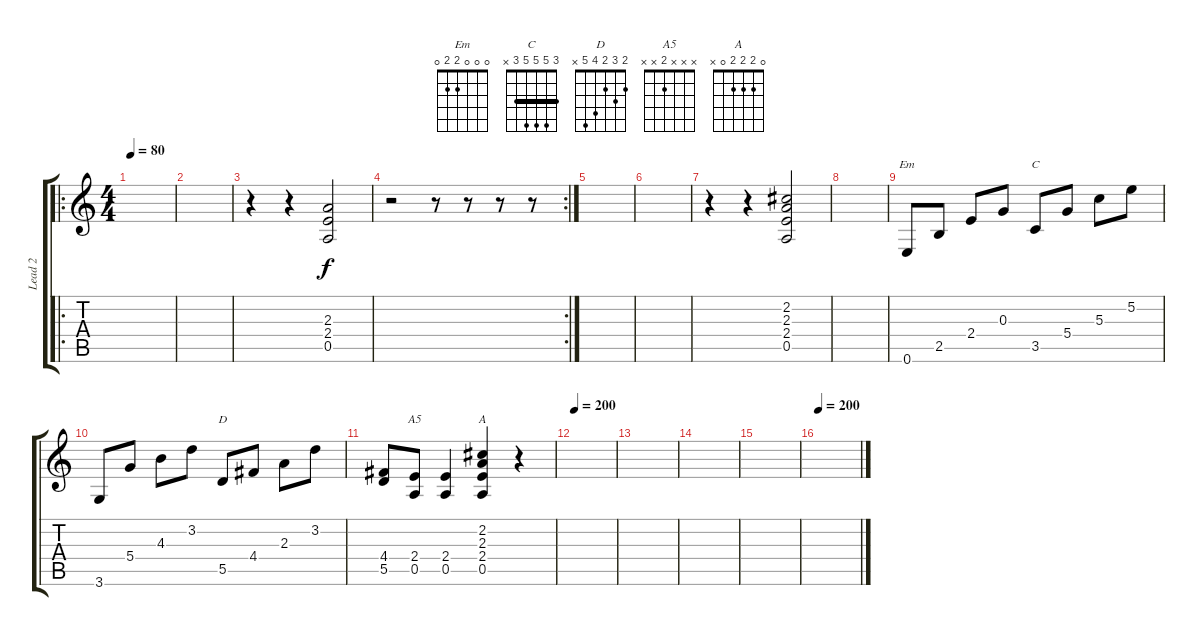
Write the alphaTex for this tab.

\track ("Lead 2" "Lead 2") {instrument electricguitarjazz}
\staff {score tabs}
\tuning (E4 B3 G3 D3 A2 E2) {hide}
\chord ("Em" 0 0 0 2 2 0)
\chord ("C" 3 5 5 5 3 x) {barre 3}
\chord ("D" 2 3 2 4 5 x)
\chord ("A5" x x x 2 x x)
\chord ("A" 0 2 2 2 0 x)
\ro
\ts (4 4)
\tempo 80
\clef g2
\ks c
|
|
r.4 r.4 (2.3 2.4 0.5).2 |
\rc 2
r.2 r.8 r.8 r.8 r.8 |
|
|
r.4 r.4 (2.2 2.3 2.4 0.5).2 |
|
0.6.8{ch "Em"} 2.5.8 2.4.8 0.3.8 3.5.8{ch "C"} 5.4.8 5.3.8 5.2.8 |
3.6.8 5.4.8 4.3.8 3.2.8 5.5.8{ch "D"} 4.4.8 2.3.8 3.2.8 |
(4.4 5.5).8 (2.4 0.5).8{ch "A5"} (2.4 0.5).4 (2.2 2.3 2.4 0.5).4{ch "A"} r.4 |
\tempo 200
|
|
|
|
\tempo 200
